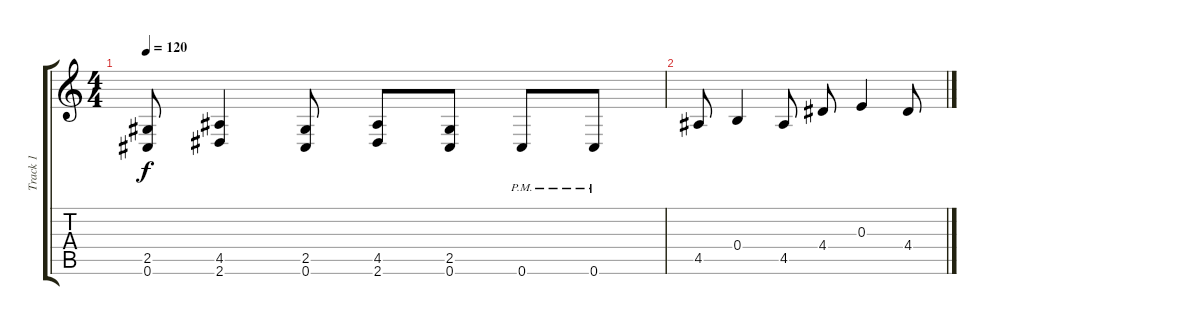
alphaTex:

\track ("Track 1" "Track 1") {instrument overdrivenguitar}
\staff {score tabs}
\tuning (Db4 Ab3 E3 B2 Gb2 Db2) {hide}
\ts (4 4)
\tempo 120
\clef g2
\ks c
(2.5 0.6).8{dy f instrument overdrivenguitar} (4.5 2.6).4 (2.5 0.6).8 (4.5 2.6).8 (2.5 0.6).8 0.6{pm}.8 0.6{pm}.8 |
4.5.8 0.4.4 4.5.8 4.4.8 0.3.4 4.4.8
